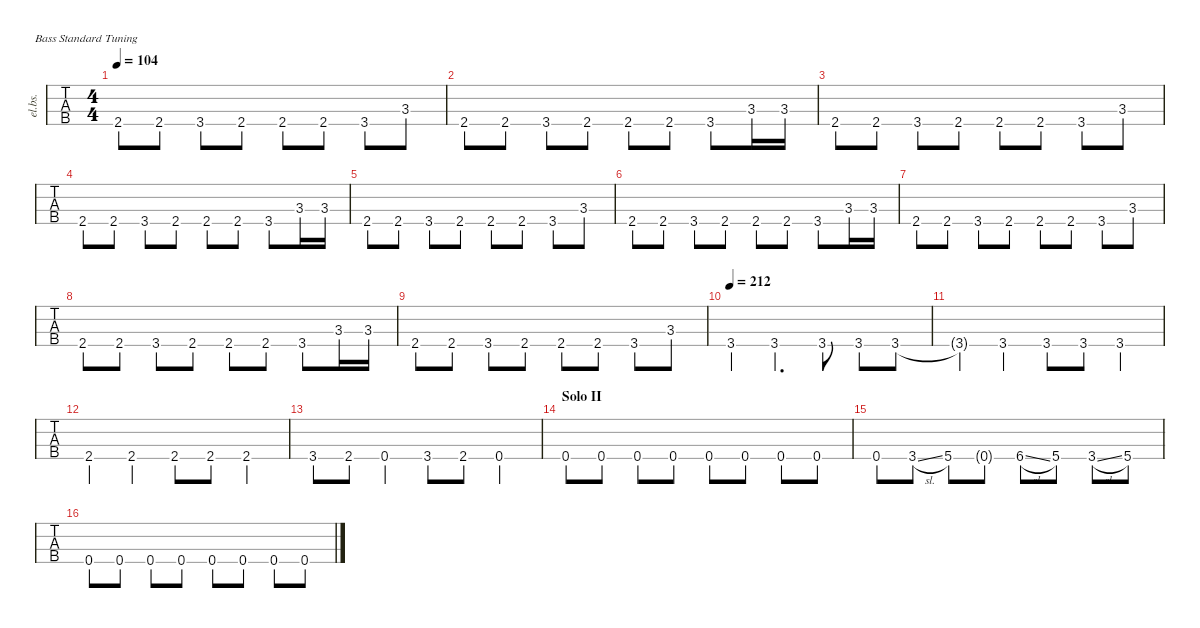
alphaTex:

\defaultSystemsLayout 4
\hideDynamics
\bracketExtendMode nobrackets
\track ("Bass" "el.bs.") {defaultSystemsLayout 4 multiBarRest instrument electricbassfinger}
\staff {tabs}
\tuning (G2 D2 A1 E1)
\ts (4 4)
\tempo 104
\clef f4
\ks c
2.4{acc #}.8{dy mf} 2.4{acc #}.8 3.4.8 2.4{acc #}.8 2.4{acc #}.8 2.4{acc #}.8 3.4.8 3.3{ac}.8 |
2.4{acc #}.8 2.4{acc #}.8 3.4.8 2.4{acc #}.8 2.4{acc #}.8 2.4{acc #}.8 3.4.8 3.3.16 3.3.16 |
2.4{acc #}.8 2.4{acc #}.8 3.4.8 2.4{acc #}.8 2.4{acc #}.8 2.4{acc #}.8 3.4.8 3.3{ac}.8 |
2.4{acc #}.8 2.4{acc #}.8 3.4.8 2.4{acc #}.8 2.4{acc #}.8 2.4{acc #}.8 3.4.8 3.3.16 3.3.16 |
2.4{acc #}.8 2.4{acc #}.8 3.4.8 2.4{acc #}.8 2.4{acc #}.8 2.4{acc #}.8 3.4.8 3.3{ac}.8 |
2.4{acc #}.8 2.4{acc #}.8 3.4.8 2.4{acc #}.8 2.4{acc #}.8 2.4{acc #}.8 3.4.8 3.3.16 3.3.16 |
2.4{acc #}.8 2.4{acc #}.8 3.4.8 2.4{acc #}.8 2.4{acc #}.8 2.4{acc #}.8 3.4.8 3.3{ac}.8 |
2.4{acc #}.8 2.4{acc #}.8 3.4.8 2.4{acc #}.8 2.4{acc #}.8 2.4{acc #}.8 3.4.8 3.3.16 3.3.16 |
2.4{acc #}.8 2.4{acc #}.8 3.4.8 2.4{ac acc #}.8 2.4{ac acc #}.8 2.4{ac acc #}.8 3.4{ac}.8 3.3{ac}.8 |
\tempo 212
3.4.4 3.4.4{d} 3.4.8 3.4.8 3.4.8 |
3.4{t}.4 3.4.4 3.4.8 3.4.8 3.4.4 |
2.4{acc #}.4 2.4{acc #}.4 2.4{acc #}.8 2.4{acc #}.8 2.4{acc #}.4 |
3.4.8 2.4{acc #}.8 0.4.4 3.4.8 2.4{acc #}.8 0.4.4 |
\section ("" "Solo II")
0.4.8{dy f} 0.4.8 0.4.8 0.4.8 0.4.8 0.4.8 0.4.8 0.4.8 |
0.4.8 3.4{sl}.8 5.4.8 0.4{g}.8 6.4{sl acc #}.8 5.4.8 3.4{sl}.8 5.4.8 |
0.4.8 0.4.8 0.4.8 0.4.8 0.4.8 0.4.8 0.4.8 0.4.8
